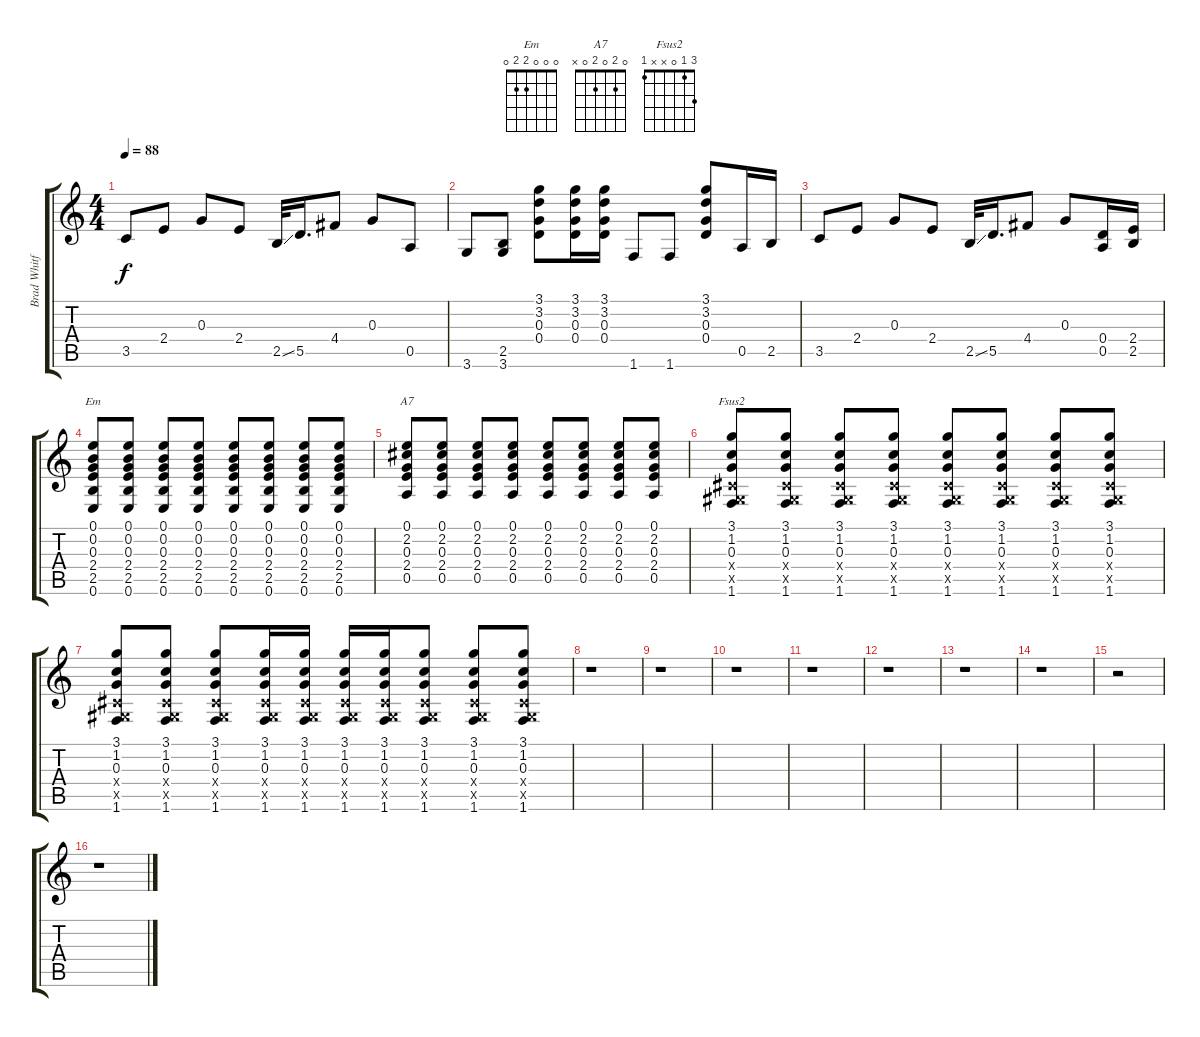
\track ("Brad Whitford (Gtr. 1)" "Brad Whitf") {instrument acousticguitarsteel}
\staff {score tabs}
\tuning (E4 B3 G3 D3 A2 E2) {hide}
\chord ("Em" 0 0 0 2 2 0)
\chord ("A7" 0 2 0 2 0 x)
\chord ("Fsus2" 3 1 0 x x 1)
\ts (4 4)
\tempo 88
\clef g2
\ks c
3.5.8{dy f} 2.4.8 0.3.8 2.4.8 2.5{ss}.32 5.5.16{d} 4.4.8 0.3.8 0.5.8 |
3.6.8 (2.5 3.6).8 (3.1 3.2 0.3 0.4).8 (3.1 3.2 0.3 0.4).16 (3.1 3.2 0.3 0.4).16 1.6.8 1.6.8 (3.1 3.2 0.3 0.4).8 0.5.16 2.5.16 |
3.5.8 2.4.8 0.3.8 2.4.8 2.5{ss}.32 5.5.16{d} 4.4.8 0.3.8 (0.4 0.5).16 (2.4 2.5).16 |
(0.1 0.2 0.3 2.4 2.5 0.6).8{ch "Em"} (0.1 0.2 0.3 2.4 2.5 0.6).8 (0.1 0.2 0.3 2.4 2.5 0.6).8 (0.1 0.2 0.3 2.4 2.5 0.6).8 (0.1 0.2 0.3 2.4 2.5 0.6).8 (0.1 0.2 0.3 2.4 2.5 0.6).8 (0.1 0.2 0.3 2.4 2.5 0.6).8 (0.1 0.2 0.3 2.4 2.5 0.6).8 |
(0.1 2.2 0.3 2.4 0.5).8{ch "A7"} (0.1 2.2 0.3 2.4 0.5).8 (0.1 2.2 0.3 2.4 0.5).8 (0.1 2.2 0.3 2.4 0.5).8 (0.1 2.2 0.3 2.4 0.5).8 (0.1 2.2 0.3 2.4 0.5).8 (0.1 2.2 0.3 2.4 0.5).8 (0.1 2.2 0.3 2.4 0.5).8 |
(3.1 1.2 0.3 -1.4{x} -1.5{x} 1.6).8{ch "Fsus2"} (3.1 1.2 0.3 -1.4{x} -1.5{x} 1.6).8 (3.1 1.2 0.3 -1.4{x} -1.5{x} 1.6).8 (3.1 1.2 0.3 -1.4{x} -1.5{x} 1.6).8 (3.1 1.2 0.3 -1.4{x} -1.5{x} 1.6).8 (3.1 1.2 0.3 -1.4{x} -1.5{x} 1.6).8 (3.1 1.2 0.3 -1.4{x} -1.5{x} 1.6).8 (3.1 1.2 0.3 -1.4{x} -1.5{x} 1.6).8 |
(3.1 1.2 0.3 -1.4{x} -1.5{x} 1.6).8 (3.1 1.2 0.3 -1.4{x} -1.5{x} 1.6).8 (3.1 1.2 0.3 -1.4{x} -1.5{x} 1.6).8 (3.1 1.2 0.3 -1.4{x} -1.5{x} 1.6).16 (3.1 1.2 0.3 -1.4{x} -1.5{x} 1.6).16 (3.1 1.2 0.3 -1.4{x} -1.5{x} 1.6).16 (3.1 1.2 0.3 -1.4{x} -1.5{x} 1.6).16 (3.1 1.2 0.3 -1.4{x} -1.5{x} 1.6).8 (3.1 1.2 0.3 -1.4{x} -1.5{x} 1.6).8 (3.1 1.2 0.3 -1.4{x} -1.5{x} 1.6).8 |
r.1 |
r.1 |
r.1 |
r.1 |
r.1 |
r.1 |
r.1 |
r.2 |
r.1
